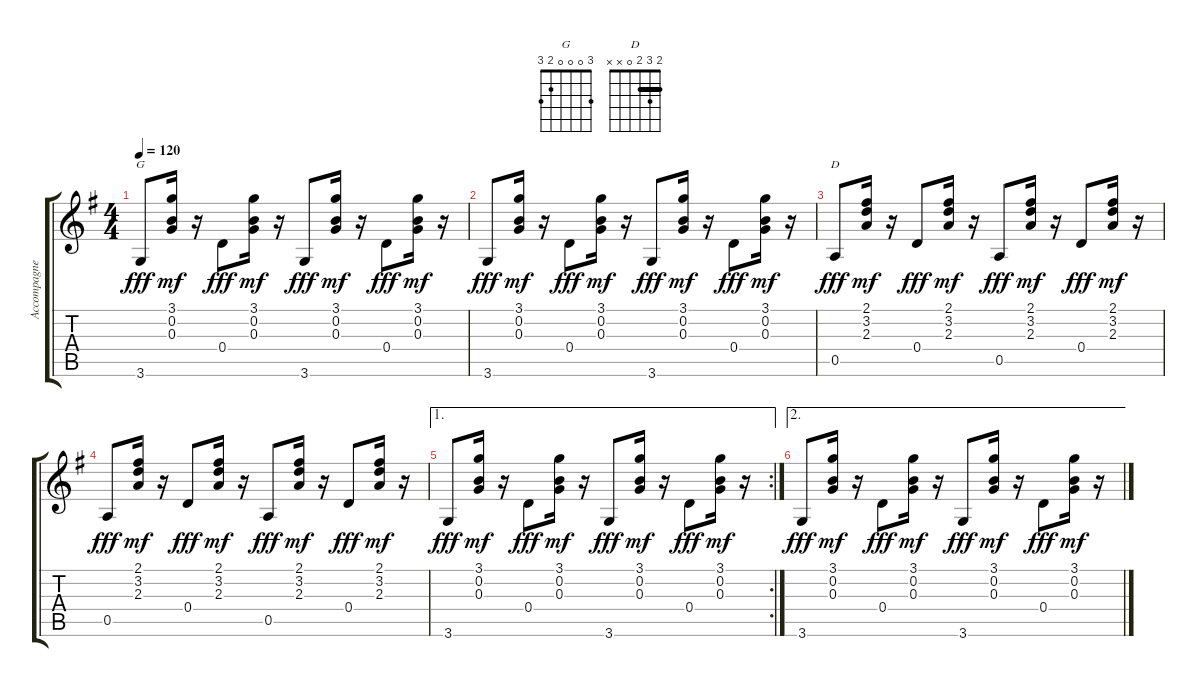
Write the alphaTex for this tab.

\track ("Accompagnement 1" "Accompagne") {mute instrument acousticguitarsteel}
\staff {score tabs}
\tuning (E4 B3 G3 D3 A2 E2) {hide}
\chord ("G" 3 0 0 0 2 3)
\chord ("D" 2 3 2 0 x x) {barre 2}
\ts (4 4)
\tempo 120
\clef g2
\ks g
3.6.8{ch "G" dy fff} (3.1 0.2 0.3).16{dy mf} r.16 0.4.8{dy fff} (3.1 0.2 0.3).16{dy mf} r.16 3.6.8{dy fff} (3.1 0.2 0.3).16{dy mf} r.16 0.4.8{dy fff} (3.1 0.2 0.3).16{dy mf} r.16 |
3.6.8{dy fff} (3.1 0.2 0.3).16{dy mf} r.16 0.4.8{dy fff} (3.1 0.2 0.3).16{dy mf} r.16 3.6.8{dy fff} (3.1 0.2 0.3).16{dy mf} r.16 0.4.8{dy fff} (3.1 0.2 0.3).16{dy mf} r.16 |
0.5.8{ch "D" dy fff} (2.1 3.2 2.3).16{dy mf} r.16 0.4.8{dy fff} (2.1 3.2 2.3).16{dy mf} r.16 0.5.8{dy fff} (2.1 3.2 2.3).16{dy mf} r.16 0.4.8{dy fff} (2.1 3.2 2.3).16{dy mf} r.16 |
0.5.8{dy fff} (2.1 3.2 2.3).16{dy mf} r.16 0.4.8{dy fff} (2.1 3.2 2.3).16{dy mf} r.16 0.5.8{dy fff} (2.1 3.2 2.3).16{dy mf} r.16 0.4.8{dy fff} (2.1 3.2 2.3).16{dy mf} r.16 |
\ae 1
\rc 2
3.6.8{dy fff} (3.1 0.2 0.3).16{dy mf} r.16 0.4.8{dy fff} (3.1 0.2 0.3).16{dy mf} r.16 3.6.8{dy fff} (3.1 0.2 0.3).16{dy mf} r.16 0.4.8{dy fff} (3.1 0.2 0.3).16{dy mf} r.16 |
\ae 2
3.6.8{dy fff} (3.1 0.2 0.3).16{dy mf} r.16 0.4.8{dy fff} (3.1 0.2 0.3).16{dy mf} r.16 3.6.8{dy fff} (3.1 0.2 0.3).16{dy mf} r.16 0.4.8{dy fff} (3.1 0.2 0.3).16{dy mf} r.16
